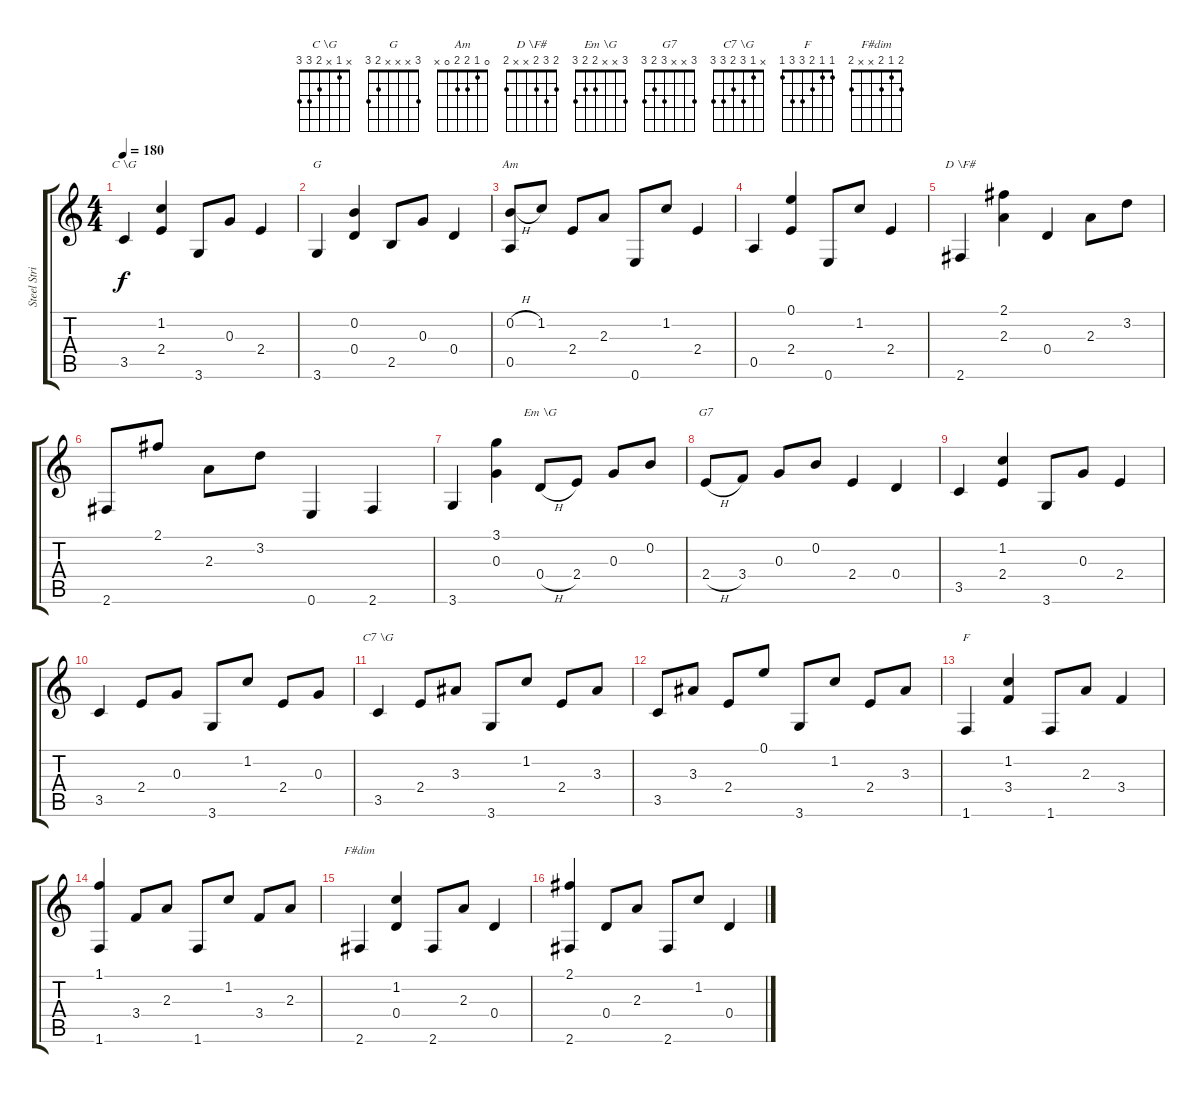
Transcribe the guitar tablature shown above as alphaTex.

\track ("Steel String Guitar" "Steel Stri") {instrument acousticguitarsteel}
\staff {score tabs}
\tuning (E4 B3 G3 D3 A2 E2) {hide}
\chord ("C \\G" x 1 x 2 3 3)
\chord ("G" 3 x x x 2 3)
\chord ("Am" 0 1 2 2 0 x)
\chord ("D \\F#" 2 3 2 x x 2)
\chord ("Em \\G" 3 x x 2 2 3)
\chord ("G7" 3 x x 3 2 3)
\chord ("C7 \\G" x 1 3 2 3 3)
\chord ("F" 1 1 2 3 3 1)
\chord ("F#dim" 2 1 2 x x 2)
\ts (4 4)
\tempo 180
\clef g2
\ks c
3.5.4{ch "C \\G" dy f} (1.2 2.4).4 3.6.8 0.3.8 2.4.4 |
3.6.4{ch "G"} (0.2 0.4).4 2.5.8 0.3.8 0.4.4 |
(0.2{h} 0.5).8{ch "Am"} 1.2.8 2.4.8 2.3.8 0.6.8 1.2.8 2.4.4 |
0.5.4 (0.1 2.4).4 0.6.8 1.2.8 2.4.4 |
2.6.4{ch "D \\F#"} (2.1 2.3).4 0.4.4 2.3.8 3.2.8 |
2.6.8 2.1.8 2.3.8 3.2.8 0.6.4 2.6.4 |
3.6.4 (3.1 0.3).4 0.4{h}.8{ch "Em \\G"} 2.4.8 0.3.8 0.2.8 |
2.4{h}.8{ch "G7"} 3.4.8 0.3.8 0.2.8 2.4.4 0.4.4 |
3.5.4 (1.2 2.4).4 3.6.8 0.3.8 2.4.4 |
3.5.4 2.4.8 0.3.8 3.6.8 1.2.8 2.4.8 0.3.8 |
3.5.4{ch "C7 \\G"} 2.4.8 3.3.8 3.6.8 1.2.8 2.4.8 3.3.8 |
3.5.8 3.3.8 2.4.8 0.1.8 3.6.8 1.2.8 2.4.8 3.3.8 |
1.6.4{ch "F"} (1.2 3.4).4 1.6.8 2.3.8 3.4.4 |
(1.1 1.6).4 3.4.8 2.3.8 1.6.8 1.2.8 3.4.8 2.3.8 |
2.6.4{ch "F#dim"} (1.2 0.4).4 2.6.8 2.3.8 0.4.4 |
(2.1 2.6).4 0.4.8 2.3.8 2.6.8 1.2.8 0.4.4
